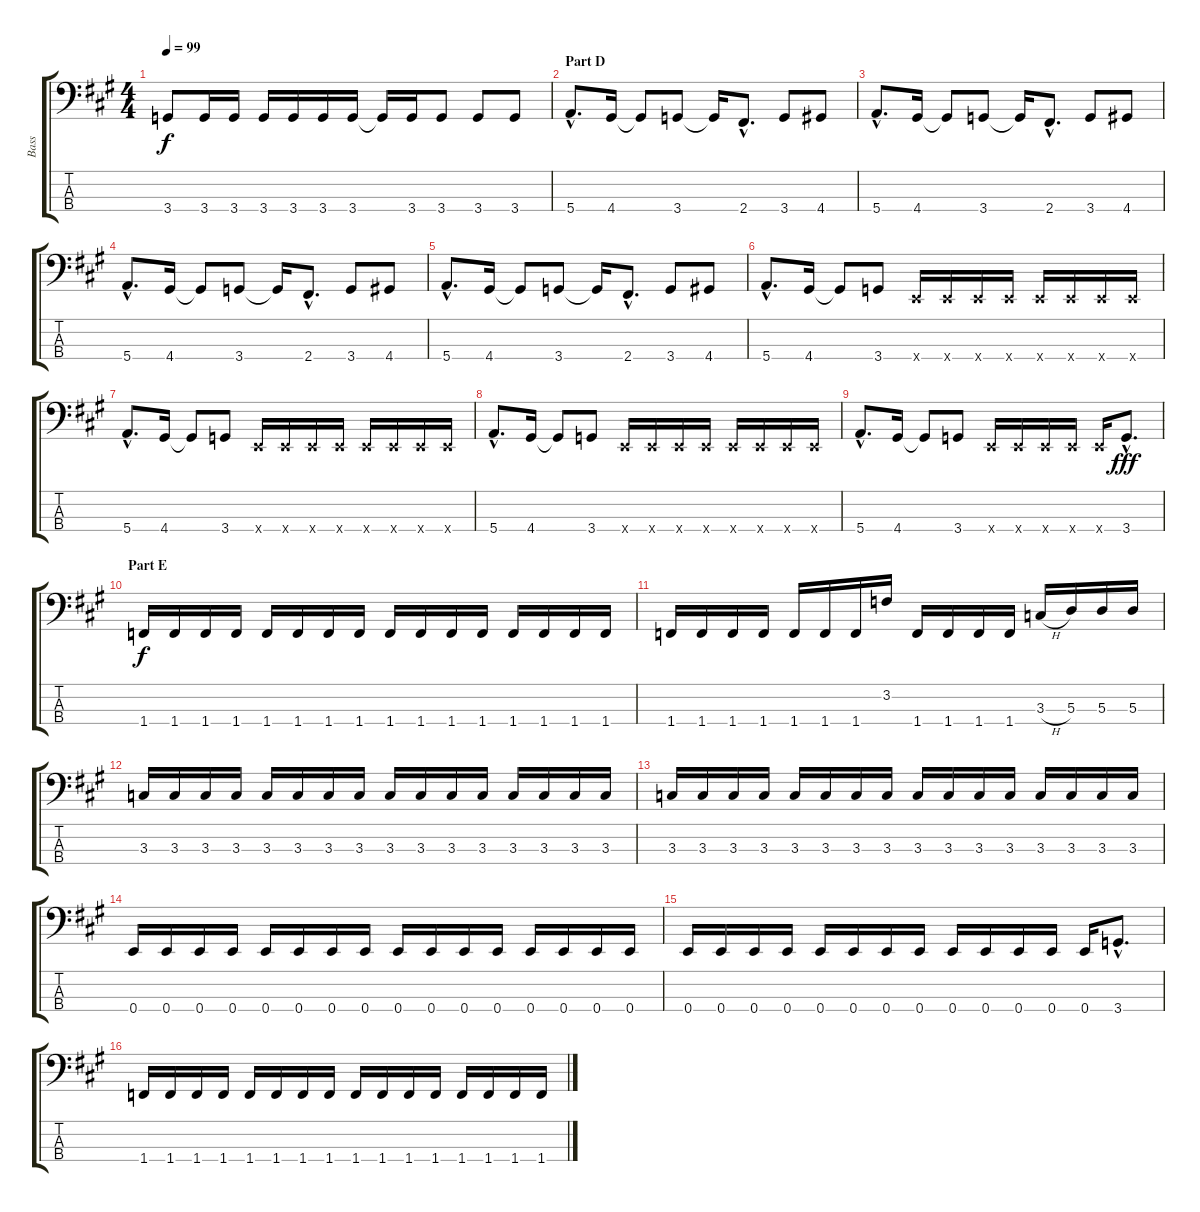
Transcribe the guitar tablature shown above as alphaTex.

\track ("Bass" "Bass") {instrument electricbasspick}
\staff {score tabs}
\tuning (G2 D2 A1 E1) {hide}
\ts (4 4)
\tempo 99
\clef f4
\ks a
3.4.8{dy f} 3.4.16 3.4.16 3.4.16 3.4.16 3.4.16 3.4.16 3.4{t}.16 3.4.16 3.4.8 3.4.8 3.4.8 |
\section ("" "Part D")
5.4{hac}.8{d} 4.4.16 4.4{t}.8 3.4.8 3.4{t}.16 2.4{hac}.8{d} 3.4.8 4.4.8 |
5.4{hac}.8{d} 4.4.16 4.4{t}.8 3.4.8 3.4{t}.16 2.4{hac}.8{d} 3.4.8 4.4.8 |
5.4{hac}.8{d} 4.4.16 4.4{t}.8 3.4.8 3.4{t}.16 2.4{hac}.8{d} 3.4.8 4.4.8 |
5.4{hac}.8{d} 4.4.16 4.4{t}.8 3.4.8 3.4{t}.16 2.4{hac}.8{d} 3.4.8 4.4.8 |
5.4{hac}.8{d} 4.4.16 4.4{t}.8 3.4.8 0.4{x}.16 0.4{x}.16 0.4{x}.16 0.4{x}.16 0.4{x}.16 0.4{x}.16 0.4{x}.16 0.4{x}.16 |
5.4{hac}.8{d} 4.4.16 4.4{t}.8 3.4.8 0.4{x}.16 0.4{x}.16 0.4{x}.16 0.4{x}.16 0.4{x}.16 0.4{x}.16 0.4{x}.16 0.4{x}.16 |
5.4{hac}.8{d} 4.4.16 4.4{t}.8 3.4.8 0.4{x}.16 0.4{x}.16 0.4{x}.16 0.4{x}.16 0.4{x}.16 0.4{x}.16 0.4{x}.16 0.4{x}.16 |
5.4{hac}.8{d} 4.4.16 4.4{t}.8 3.4.8 0.4{x}.16 0.4{x}.16 0.4{x}.16 0.4{x}.16 0.4{x}.16 3.4{hac}.8{d dy fff} |
\section ("" "Part E")
1.4.16{dy f} 1.4.16 1.4.16 1.4.16 1.4.16 1.4.16 1.4.16 1.4.16 1.4.16 1.4.16 1.4.16 1.4.16 1.4.16 1.4.16 1.4.16 1.4.16 |
1.4.16 1.4.16 1.4.16 1.4.16 1.4.16 1.4.16 1.4.16 3.2.16 1.4.16 1.4.16 1.4.16 1.4.16 3.3{h}.16 5.3.16 5.3.16 5.3.16 |
3.3.16 3.3.16 3.3.16 3.3.16 3.3.16 3.3.16 3.3.16 3.3.16 3.3.16 3.3.16 3.3.16 3.3.16 3.3.16 3.3.16 3.3.16 3.3.16 |
3.3.16 3.3.16 3.3.16 3.3.16 3.3.16 3.3.16 3.3.16 3.3.16 3.3.16 3.3.16 3.3.16 3.3.16 3.3.16 3.3.16 3.3.16 3.3.16 |
0.4.16 0.4.16 0.4.16 0.4.16 0.4.16 0.4.16 0.4.16 0.4.16 0.4.16 0.4.16 0.4.16 0.4.16 0.4.16 0.4.16 0.4.16 0.4.16 |
0.4.16 0.4.16 0.4.16 0.4.16 0.4.16 0.4.16 0.4.16 0.4.16 0.4.16 0.4.16 0.4.16 0.4.16 0.4.16 3.4{hac}.8{d} |
1.4.16 1.4.16 1.4.16 1.4.16 1.4.16 1.4.16 1.4.16 1.4.16 1.4.16 1.4.16 1.4.16 1.4.16 1.4.16 1.4.16 1.4.16 1.4.16
